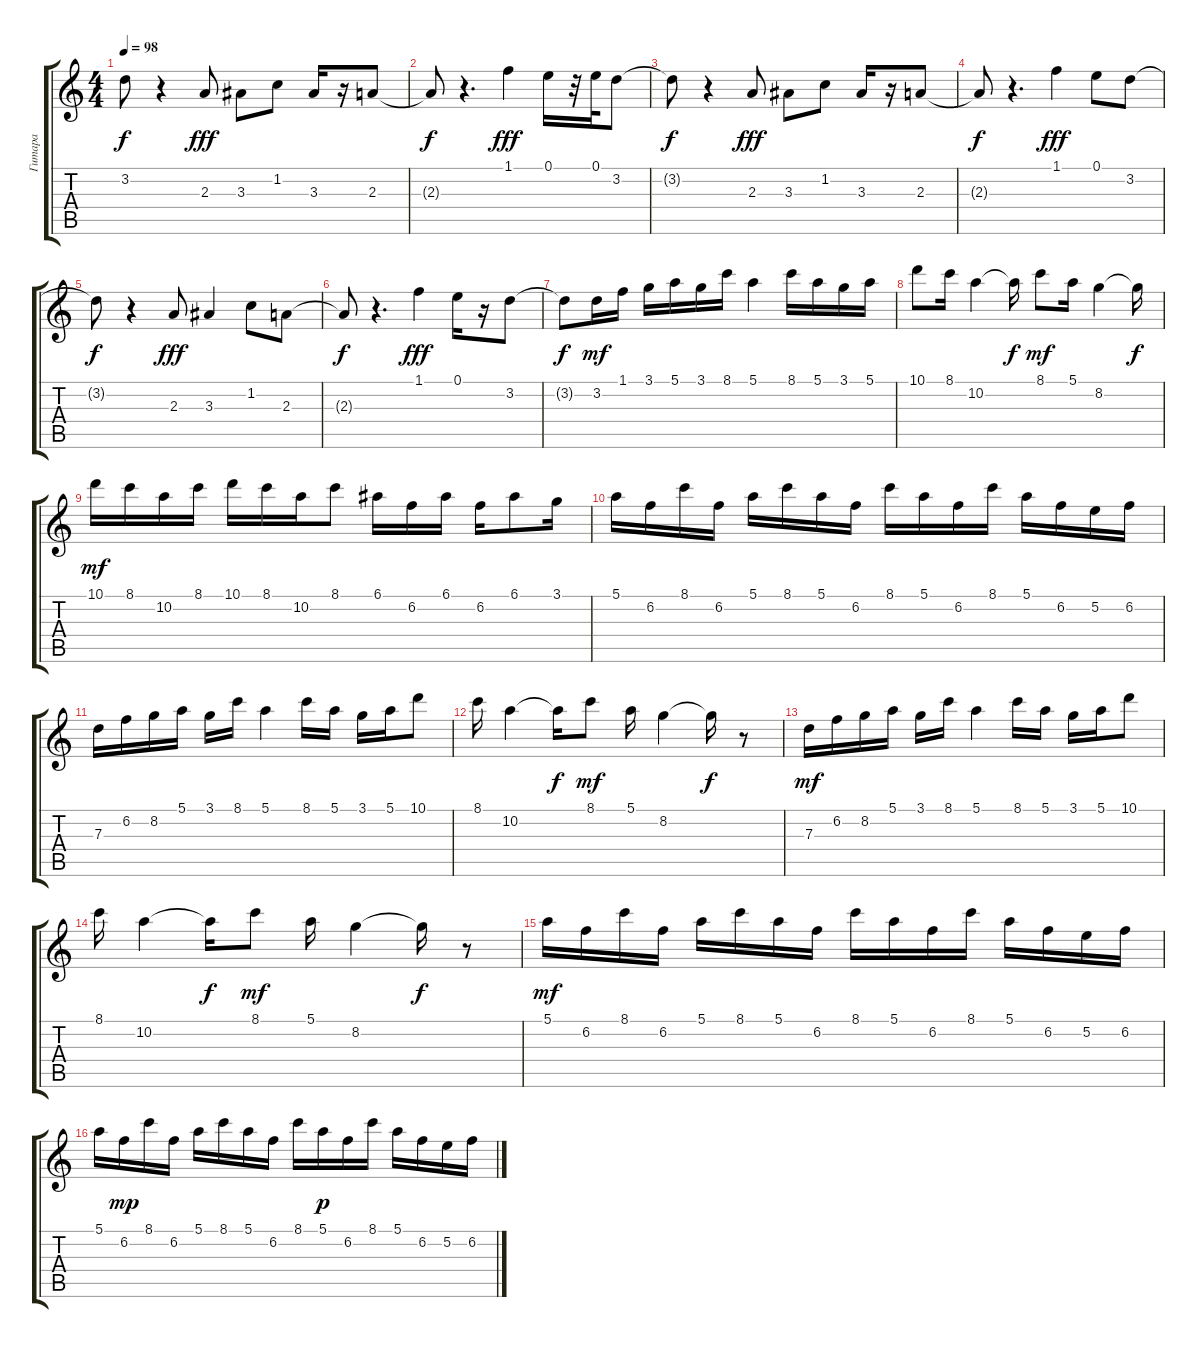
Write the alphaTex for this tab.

\track ("Гитара" "Гитара") {instrument electricguitarjazz}
\staff {score tabs}
\tuning (E4 B3 G3 D3 A2 E2) {hide}
\ts (4 4)
\tempo 98
\clef g2
\ks c
3.2{t}.8{dy f} r.4 2.3.8{dy fff} 3.3.8 1.2.8 3.3.16 r.16 2.3.8 |
2.3{t}.8{dy f} r.4{d} 1.1.4{dy fff} 0.1.16 r.32 0.1.32 3.2.8 |
3.2{t}.8{dy f} r.4 2.3.8{dy fff} 3.3.8 1.2.8 3.3.16 r.16 2.3.8 |
2.3{t}.8{dy f} r.4{d} 1.1.4{dy fff} 0.1.8 3.2.8 |
3.2{t}.8{dy f} r.4 2.3.8{dy fff} 3.3.4 1.2.8 2.3.8 |
2.3{t}.8{dy f} r.4{d} 1.1.4{dy fff} 0.1.16 r.16 3.2.8 |
3.2{t}.8{dy f} 3.2.16{dy mf} 1.1.16 3.1.16 5.1.16 3.1.16 8.1.16 5.1.4 8.1.16 5.1.16 3.1.16 5.1.16 |
10.1.8 8.1.16 10.2.4 10.2{t}.16{dy f} 8.1.8{dy mf} 5.1.16 8.2.4 8.2{t}.16{dy f} |
10.1.16{dy mf} 8.1.16 10.2.16 8.1.16 10.1.16 8.1.16 10.2.16 8.1.8 6.1.16 6.2.16 6.1.16 6.2.16 6.1.8 3.1.16 |
5.1.16 6.2.16 8.1.16 6.2.16 5.1.16 8.1.16 5.1.16 6.2.16 8.1.16 5.1.16 6.2.16 8.1.16 5.1.16 6.2.16 5.2.16 6.2.16 |
7.3.16 6.2.16 8.2.16 5.1.16 3.1.16 8.1.16 5.1.4 8.1.16 5.1.16 3.1.16 5.1.16 10.1.8 |
8.1.16 10.2.4 10.2{t}.16{dy f} 8.1.8{dy mf} 5.1.16 8.2.4 8.2{t}.16{dy f} r.8 |
7.3.16{dy mf} 6.2.16 8.2.16 5.1.16 3.1.16 8.1.16 5.1.4 8.1.16 5.1.16 3.1.16 5.1.16 10.1.8 |
8.1.16 10.2.4 10.2{t}.16{dy f} 8.1.8{dy mf} 5.1.16 8.2.4 8.2{t}.16{dy f} r.8 |
5.1.16{dy mf} 6.2.16 8.1.16 6.2.16 5.1.16 8.1.16 5.1.16 6.2.16 8.1.16 5.1.16 6.2.16 8.1.16 5.1.16 6.2.16 5.2.16 6.2.16 |
5.1.16 6.2.16{dy mp} 8.1.16 6.2.16 5.1.16 8.1.16 5.1.16 6.2.16 8.1.16 5.1.16{dy p} 6.2.16 8.1.16 5.1.16 6.2.16 5.2.16 6.2.16
